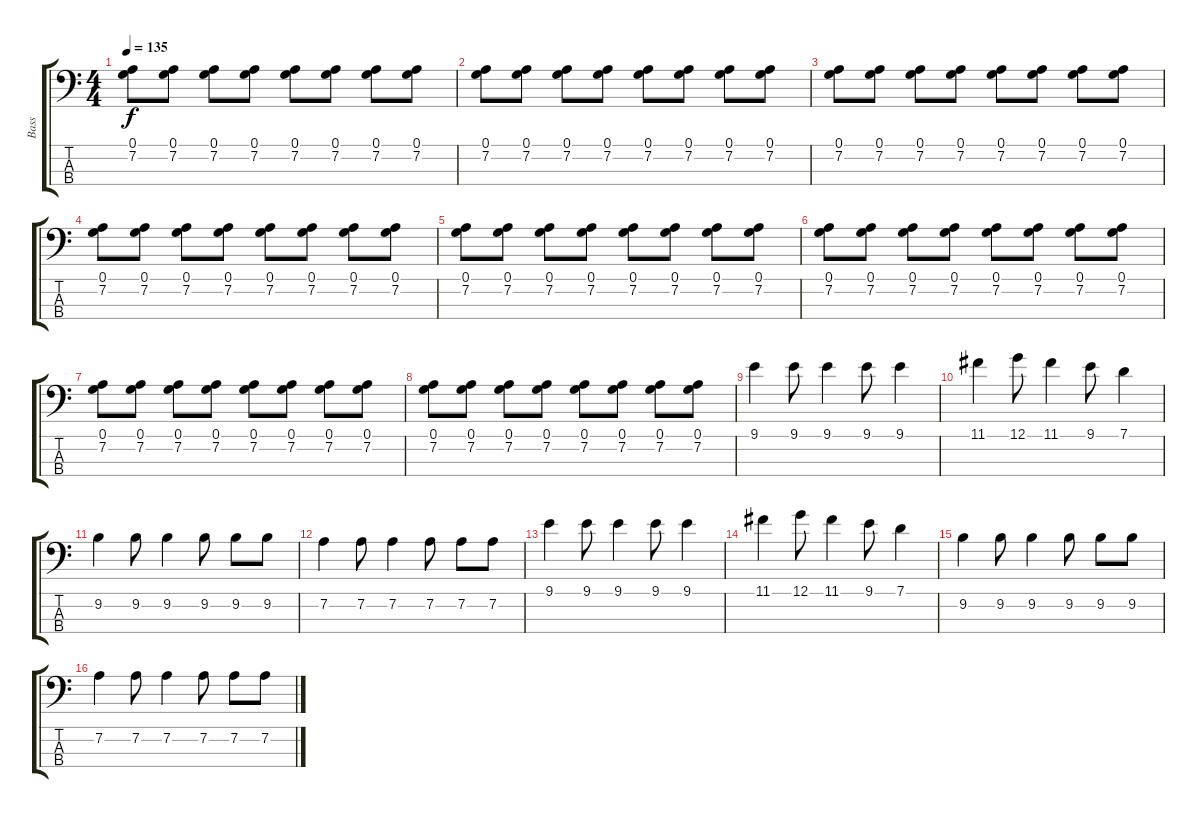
\track ("Bass" "Bass") {instrument electricbasspick}
\staff {score tabs}
\tuning (G2 D2 A1 E1) {hide}
\ts (4 4)
\tempo 135
\clef f4
\ks c
(0.1 7.2).8{dy f instrument electricbasspick} (0.1 7.2).8 (0.1 7.2).8 (0.1 7.2).8 (0.1 7.2).8 (0.1 7.2).8 (0.1 7.2).8 (0.1 7.2).8 |
(0.1 7.2).8 (0.1 7.2).8 (0.1 7.2).8 (0.1 7.2).8 (0.1 7.2).8 (0.1 7.2).8 (0.1 7.2).8 (0.1 7.2).8 |
(0.1 7.2).8 (0.1 7.2).8 (0.1 7.2).8 (0.1 7.2).8 (0.1 7.2).8 (0.1 7.2).8 (0.1 7.2).8 (0.1 7.2).8 |
(0.1 7.2).8 (0.1 7.2).8 (0.1 7.2).8 (0.1 7.2).8 (0.1 7.2).8 (0.1 7.2).8 (0.1 7.2).8 (0.1 7.2).8 |
(0.1 7.2).8 (0.1 7.2).8 (0.1 7.2).8 (0.1 7.2).8 (0.1 7.2).8 (0.1 7.2).8 (0.1 7.2).8 (0.1 7.2).8 |
(0.1 7.2).8 (0.1 7.2).8 (0.1 7.2).8 (0.1 7.2).8 (0.1 7.2).8 (0.1 7.2).8 (0.1 7.2).8 (0.1 7.2).8 |
(0.1 7.2).8 (0.1 7.2).8 (0.1 7.2).8 (0.1 7.2).8 (0.1 7.2).8 (0.1 7.2).8 (0.1 7.2).8 (0.1 7.2).8 |
(0.1 7.2).8 (0.1 7.2).8 (0.1 7.2).8 (0.1 7.2).8 (0.1 7.2).8 (0.1 7.2).8 (0.1 7.2).8 (0.1 7.2).8 |
9.1.4 9.1.8 9.1.4 9.1.8 9.1.4 |
11.1.4 12.1.8 11.1.4 9.1.8 7.1.4 |
9.2.4 9.2.8 9.2.4 9.2.8 9.2.8 9.2.8 |
7.2.4 7.2.8 7.2.4 7.2.8 7.2.8 7.2.8 |
9.1.4 9.1.8 9.1.4 9.1.8 9.1.4 |
11.1.4 12.1.8 11.1.4 9.1.8 7.1.4 |
9.2.4 9.2.8 9.2.4 9.2.8 9.2.8 9.2.8 |
7.2.4 7.2.8 7.2.4 7.2.8 7.2.8 7.2.8
